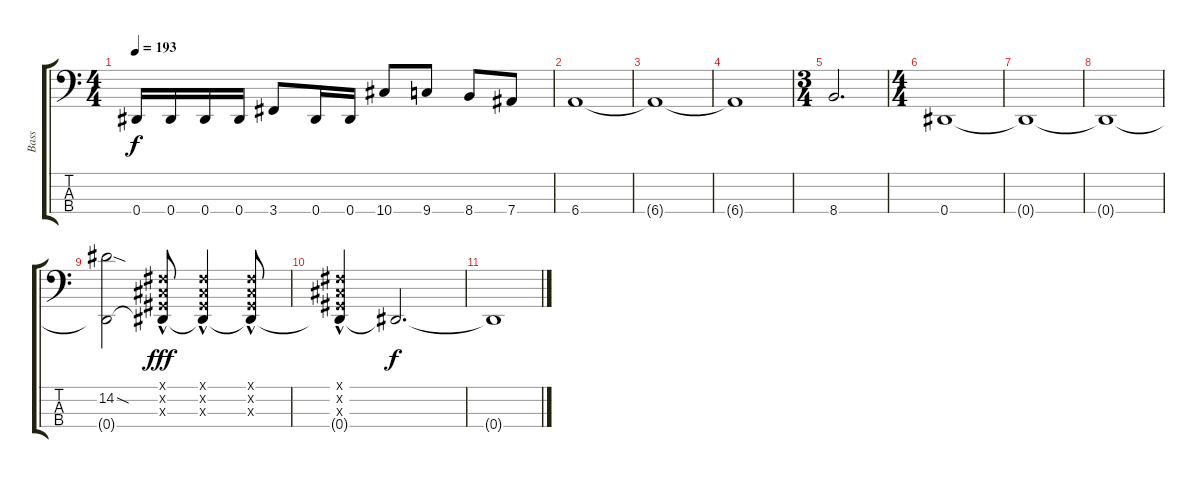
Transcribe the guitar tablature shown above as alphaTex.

\track ("Bass" "Bass") {instrument electricbassfinger}
\staff {score tabs}
\tuning (Gb2 Db2 Ab1 Eb1) {hide}
\ts (4 4)
\tempo 193
\clef f4
\ks c
0.4.16{dy f} 0.4.16 0.4.16 0.4.16 3.4.8 0.4.16 0.4.16 10.4.8 9.4.8 8.4.8 7.4.8 |
6.4.1 |
6.4{t}.1 |
6.4{t}.1 |
\ts (3 4)
8.4.2{d} |
\ts (4 4)
0.4.1 |
0.4{t}.1 |
0.4{t}.1 |
(14.2{sod} 0.4{t}).2 (0.1{x} 0.2{x} 0.3{hac x} 0.4{t}).8{dy fff} (0.1{x} 0.2{x} 0.3{hac x} 0.4{t}).4 (0.1{x} 0.2{x} 0.3{hac x} 0.4{t}).8 |
(0.1{x} 0.2{x} 0.3{hac x} 0.4{t}).4 0.4{t}.2{d dy f} |
0.4{t}.1
